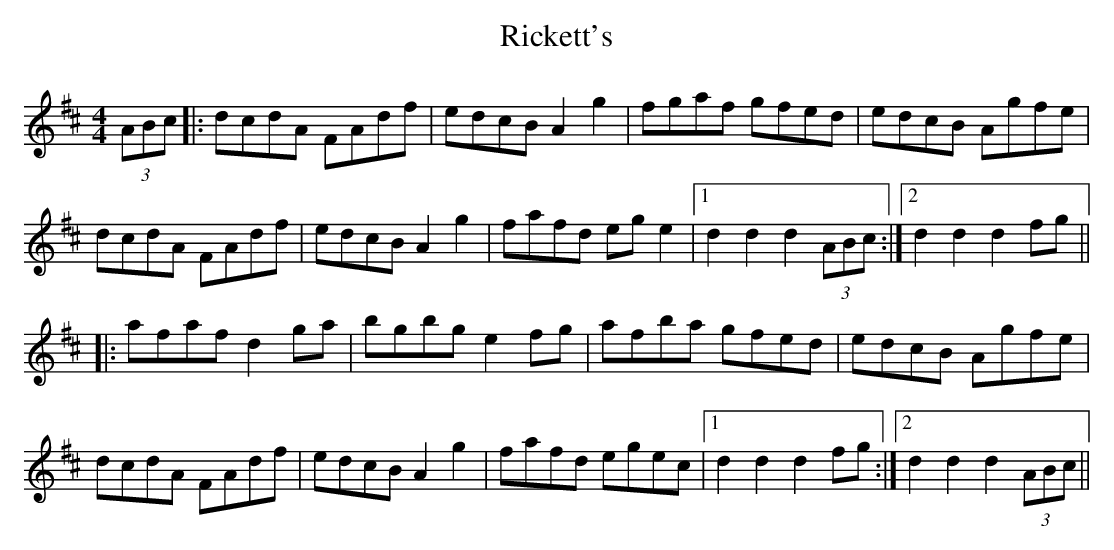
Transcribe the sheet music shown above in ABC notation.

X:1
T: Rickett's
M: 4/4
L: 1/8
K: Dmaj
(3ABc|:dcdA FAdf|edcB A2g2|fgaf gfed|edcB Agfe|
dcdA FAdf|edcB A2g2|fafd ege2|1 d2d2d2(3ABc:|2 d2d2d2fg||
|:afafd2ga|bgbge2fg|afba gfed|edcB Agfe|
dcdA FAdf|edcBA2g2|fafd egec|1 d2d2d2fg:|2 d2d2d2(3ABc||
